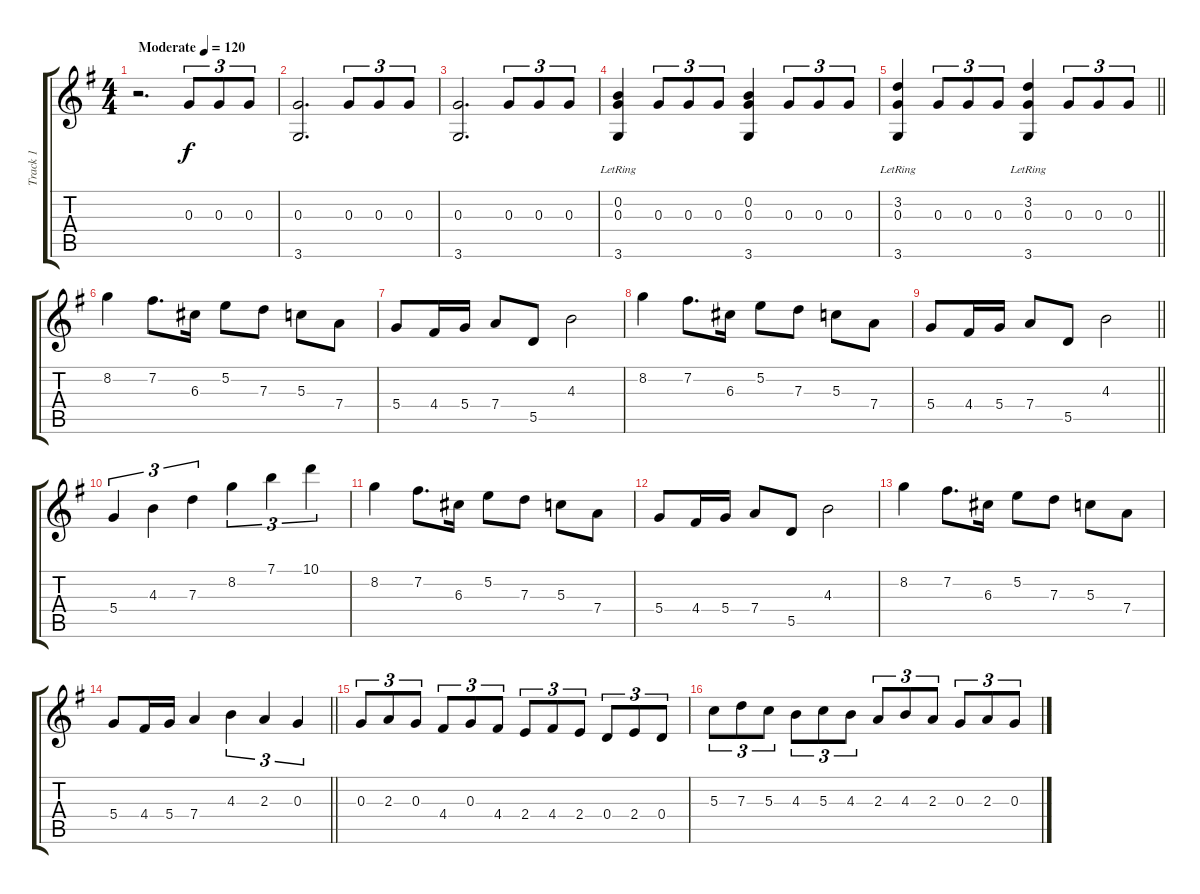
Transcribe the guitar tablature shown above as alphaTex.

\track ("Track 1" "Track 1") {instrument acousticguitarnylon}
\staff {score tabs}
\tuning (E4 B3 G3 D3 A2 E2) {hide}
\ts (4 4)
\tempo (120 "Moderate")
\clef g2
\ks g
r.2{d dy f instrument acousticguitarnylon} 0.3.8{tu (3 2)} 0.3.8{tu (3 2)} 0.3.8{tu (3 2)} |
(0.3 3.6).2{d} 0.3.8{tu (3 2)} 0.3.8{tu (3 2)} 0.3.8{tu (3 2)} |
(0.3 3.6).2{d} 0.3.8{tu (3 2)} 0.3.8{tu (3 2)} 0.3.8{tu (3 2)} |
(0.2 0.3 3.6{lr}).4 0.3.8{tu (3 2)} 0.3.8{tu (3 2)} 0.3.8{tu (3 2)} (0.2 0.3 3.6).4 0.3.8{tu (3 2)} 0.3.8{tu (3 2)} 0.3.8{tu (3 2)} |
\barLineRight lightlight
(3.2 0.3 3.6{lr}).4 0.3.8{tu (3 2)} 0.3.8{tu (3 2)} 0.3.8{tu (3 2)} (3.2 0.3 3.6{lr}).4 0.3.8{tu (3 2)} 0.3.8{tu (3 2)} 0.3.8{tu (3 2)} |
8.2.4 7.2.8{d} 6.3.16 5.2.8 7.3.8 5.3.8 7.4.8 |
5.4.8 4.4.16 5.4.16 7.4.8 5.5.8 4.3.2 |
8.2.4 7.2.8{d} 6.3.16 5.2.8 7.3.8 5.3.8 7.4.8 |
\barLineRight lightlight
5.4.8 4.4.16 5.4.16 7.4.8 5.5.8 4.3.2 |
5.4.4{tu (3 2)} 4.3.4{tu (3 2)} 7.3.4{tu (3 2)} 8.2.4{tu (3 2)} 7.1.4{tu (3 2)} 10.1.4{tu (3 2)} |
8.2.4 7.2.8{d} 6.3.16 5.2.8 7.3.8 5.3.8 7.4.8 |
5.4.8 4.4.16 5.4.16 7.4.8 5.5.8 4.3.2 |
8.2.4 7.2.8{d} 6.3.16 5.2.8 7.3.8 5.3.8 7.4.8 |
\barLineRight lightlight
5.4.8 4.4.16 5.4.16 7.4.4 4.3.4{tu (3 2)} 2.3.4{tu (3 2)} 0.3.4{tu (3 2)} |
0.3.8{tu (3 2)} 2.3.8{tu (3 2)} 0.3.8{tu (3 2)} 4.4.8{tu (3 2)} 0.3.8{tu (3 2)} 4.4.8{tu (3 2)} 2.4.8{tu (3 2)} 4.4.8{tu (3 2)} 2.4.8{tu (3 2)} 0.4.8{tu (3 2)} 2.4.8{tu (3 2)} 0.4.8{tu (3 2)} |
5.3.8{tu (3 2)} 7.3.8{tu (3 2)} 5.3.8{tu (3 2)} 4.3.8{tu (3 2)} 5.3.8{tu (3 2)} 4.3.8{tu (3 2)} 2.3.8{tu (3 2)} 4.3.8{tu (3 2)} 2.3.8{tu (3 2)} 0.3.8{tu (3 2)} 2.3.8{tu (3 2)} 0.3.8{tu (3 2)}
